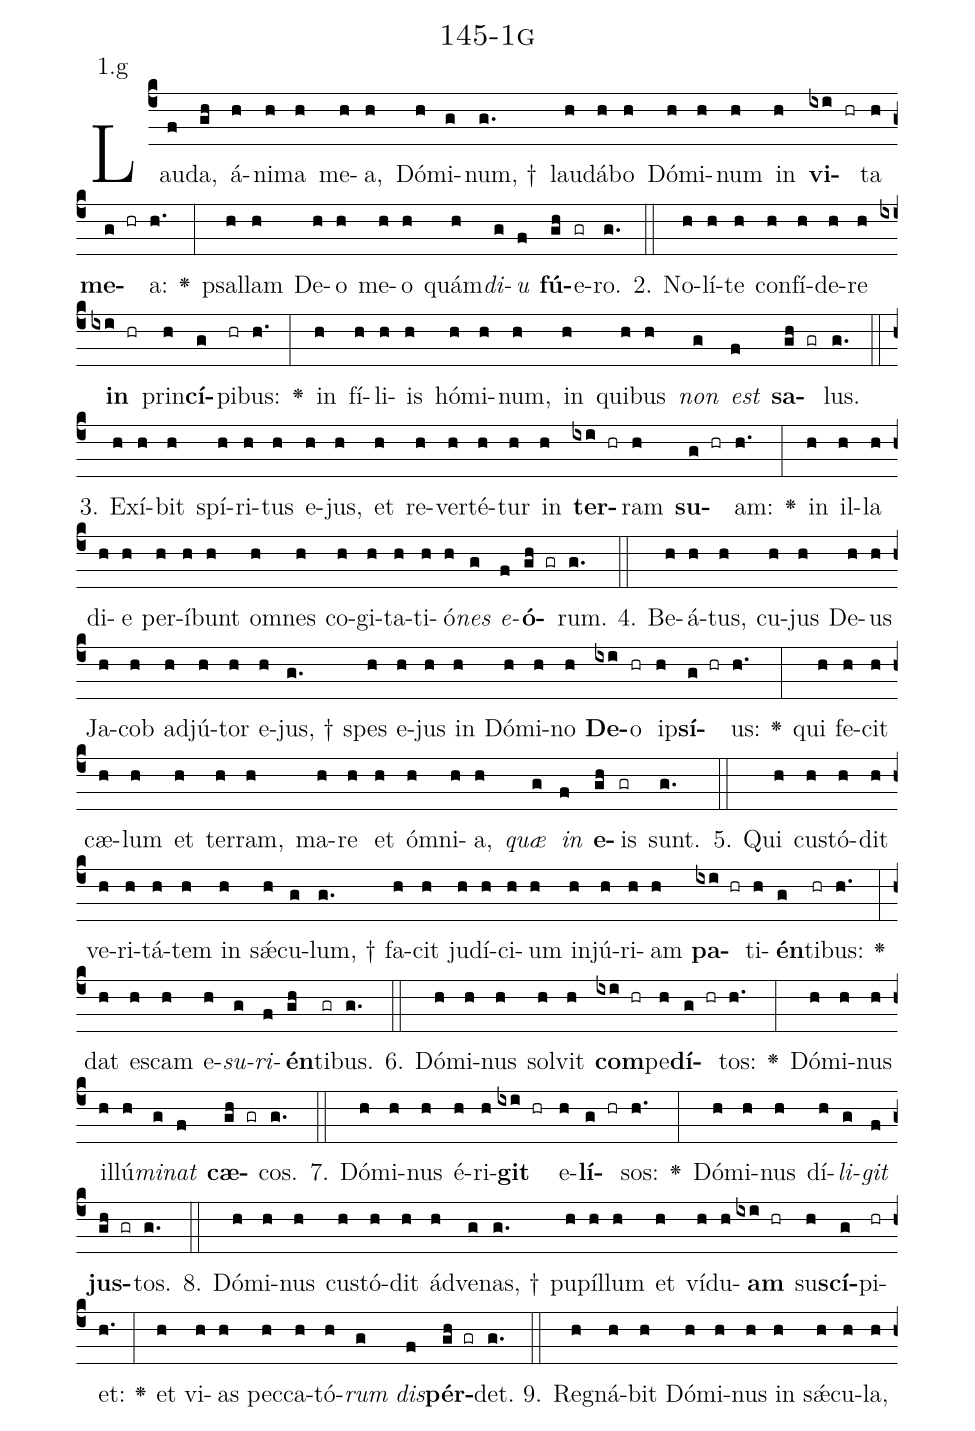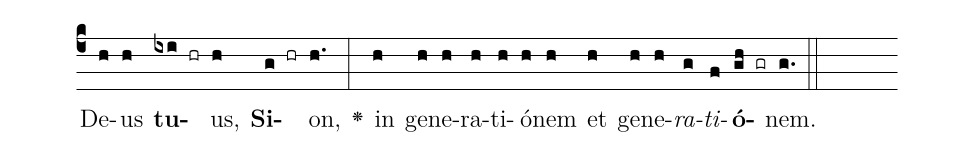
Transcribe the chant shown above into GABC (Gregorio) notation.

name: 145-1g;
annotation: 1.g;
%%
(c4)Lau(f)da,(gh) á(h)ni(h)ma(h) me(h)a,(h) Dó(h)mi(g)num, †(g.) lau(h)dá(h)bo(h) Dó(h)mi(h)num(h) in(h) <b>vi</b>(ixi hr)ta(h) <b>me</b>(g hr)a:(h.) <v>\greheightstar</v>(:) psal(h)lam(h) De(h)o(h) me(h)o(h) quám(h)<i>di</i>(g)<i>u</i>(f) <b>fú</b>(gh)e(gr)ro.(g.) (::)
2. No(h)lí(h)te(h) con(h)fí(h)de(h)re(h) <b>in</b>(ixi hr) prin(h)<b>cí</b>(g)pi(hr)bus:(h.) <v>\greheightstar</v>(:) in(h) fí(h)li(h)is(h) hó(h)mi(h)num,(h) in(h) qui(h)bus(h) <i>non</i>(g) <i>est</i>(f) <b>sa</b>(gh gr)lus.(g.) (::)
3. Ex(h)í(h)bit(h) spí(h)ri(h)tus(h) e(h)jus,(h) et(h) re(h)ver(h)té(h)tur(h) in(h) <b>ter</b>(ixi hr)ram(h) <b>su</b>(g hr)am:(h.) <v>\greheightstar</v>(:) in(h) il(h)la(h) di(h)e(h) per(h)í(h)bunt(h) om(h)nes(h) co(h)gi(h)ta(h)ti(h)ó(h)<i>nes</i>(g) <i>e</i>(f)<b>ó</b>(gh gr)rum.(g.) (::)
4. Be(h)á(h)tus,(h) cu(h)jus(h) De(h)us(h) Ja(h)cob(h) ad(h)jú(h)tor(h) e(h)jus, †(g.) spes(h) e(h)jus(h) in(h) Dó(h)mi(h)no(h) <b>De</b>(ixi)o(hr) ip(h)<b>sí</b>(g hr)us:(h.) <v>\greheightstar</v>(:) qui(h) fe(h)cit(h) cæ(h)lum(h) et(h) ter(h)ram,(h) ma(h)re(h) et(h) óm(h)ni(h)a,(h) <i>quæ</i>(g) <i>in</i>(f) <b>e</b>(gh)is(gr) sunt.(g.) (::)
5. Qui(h) cus(h)tó(h)dit(h) ve(h)ri(h)tá(h)tem(h) in(h) sǽ(h)cu(g)lum, †(g.) fa(h)cit(h) ju(h)dí(h)ci(h)um(h) in(h)jú(h)ri(h)am(h) <b>pa</b>(ixi hr)ti(h)<b>én</b>(g)ti(hr)bus:(h.) <v>\greheightstar</v>(:) dat(h) es(h)cam(h) e(h)<i>su</i>(g)<i>ri</i>(f)<b>én</b>(gh)ti(gr)bus.(g.) (::)
6. Dó(h)mi(h)nus(h) sol(h)vit(h) <b>com</b>(ixi hr)pe(h)<b>dí</b>(g hr)tos:(h.) <v>\greheightstar</v>(:) Dó(h)mi(h)nus(h) il(h)lú(h)<i>mi</i>(g)<i>nat</i>(f) <b>cæ</b>(gh gr)cos.(g.) (::)
7. Dó(h)mi(h)nus(h) é(h)ri(h)<b>git</b>(ixi hr) e(h)<b>lí</b>(g hr)sos:(h.) <v>\greheightstar</v>(:) Dó(h)mi(h)nus(h) dí(h)<i>li</i>(g)<i>git</i>(f) <b>jus</b>(gh gr)tos.(g.) (::)
8. Dó(h)mi(h)nus(h) cus(h)tó(h)dit(h) ád(h)ve(g)nas, †(g.) pu(h)píl(h)lum(h) et(h) ví(h)du(h)<b>am</b>(ixi hr) su(h)<b>scí</b>(g)pi(hr)et:(h.) <v>\greheightstar</v>(:) et(h) vi(h)as(h) pec(h)ca(h)tó(h)<i>rum</i>(g) <i>dis</i>(f)<b>pér</b>(gh gr)det.(g.) (::)
9. Re(h)gná(h)bit(h) Dó(h)mi(h)nus(h) in(h) sǽ(h)cu(h)la,(h) De(h)us(h) <b>tu</b>(ixi hr)us,(h) <b>Si</b>(g hr)on,(h.) <v>\greheightstar</v>(:) in(h) ge(h)ne(h)ra(h)ti(h)ó(h)nem(h) et(h) ge(h)ne(h)<i>ra</i>(g)<i>ti</i>(f)<b>ó</b>(gh gr)nem.(g.) (::)
